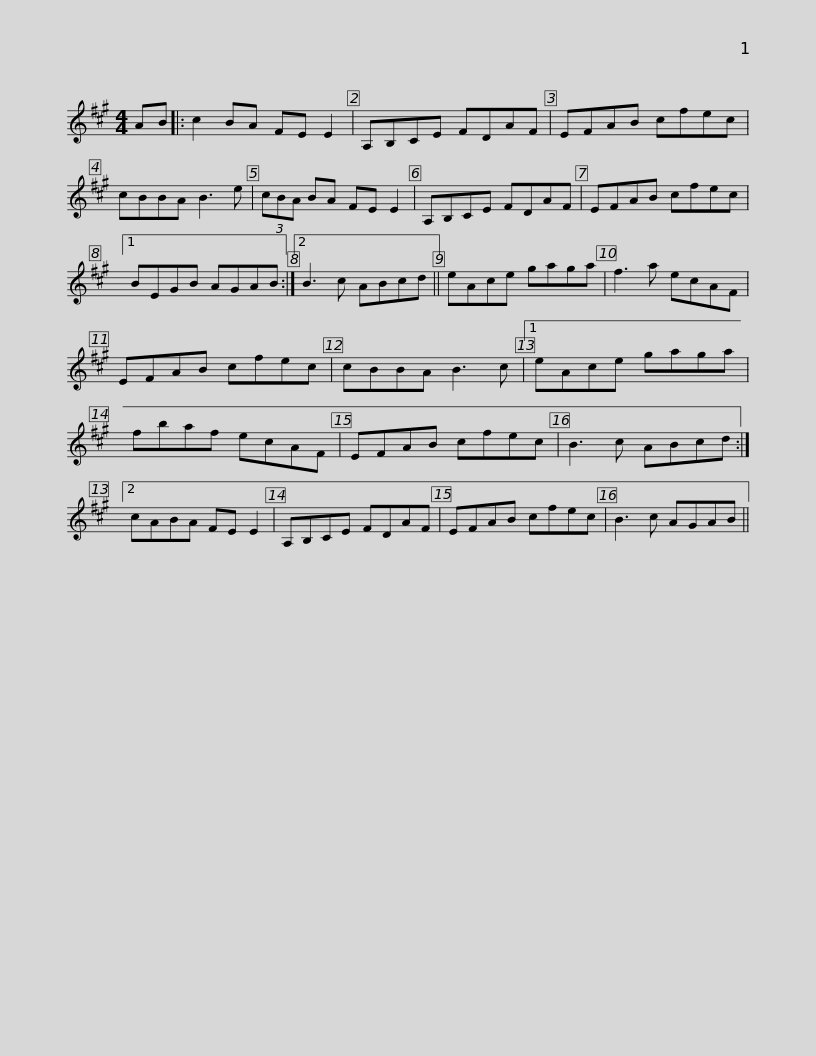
X:1
L:1/8
M:4/4
I:linebreak $
K:A
V:1 treble
V:1
 AB |: c2 BA FE E2 | A,B,CE FDAF | EFAB cfec | cBBA B3 e | %5
 (3cBA BA FE E2 |$ A,B,CE FDAF | EFAB cfec |1 BEGB AGAB :|2 B3 c ABcd || %10
 eAce gaga |$ f3 a ecAF | EFAB cfec | cBBA B3 c |1 eAce gaga | %15
 fbaf ecAF |$ EFAB cfec | B3 c ABcd :|2 cABA FE E2 | A,B,CE FDAF | %20
 EFAB cfec |$ B3 c AGAB || %22
